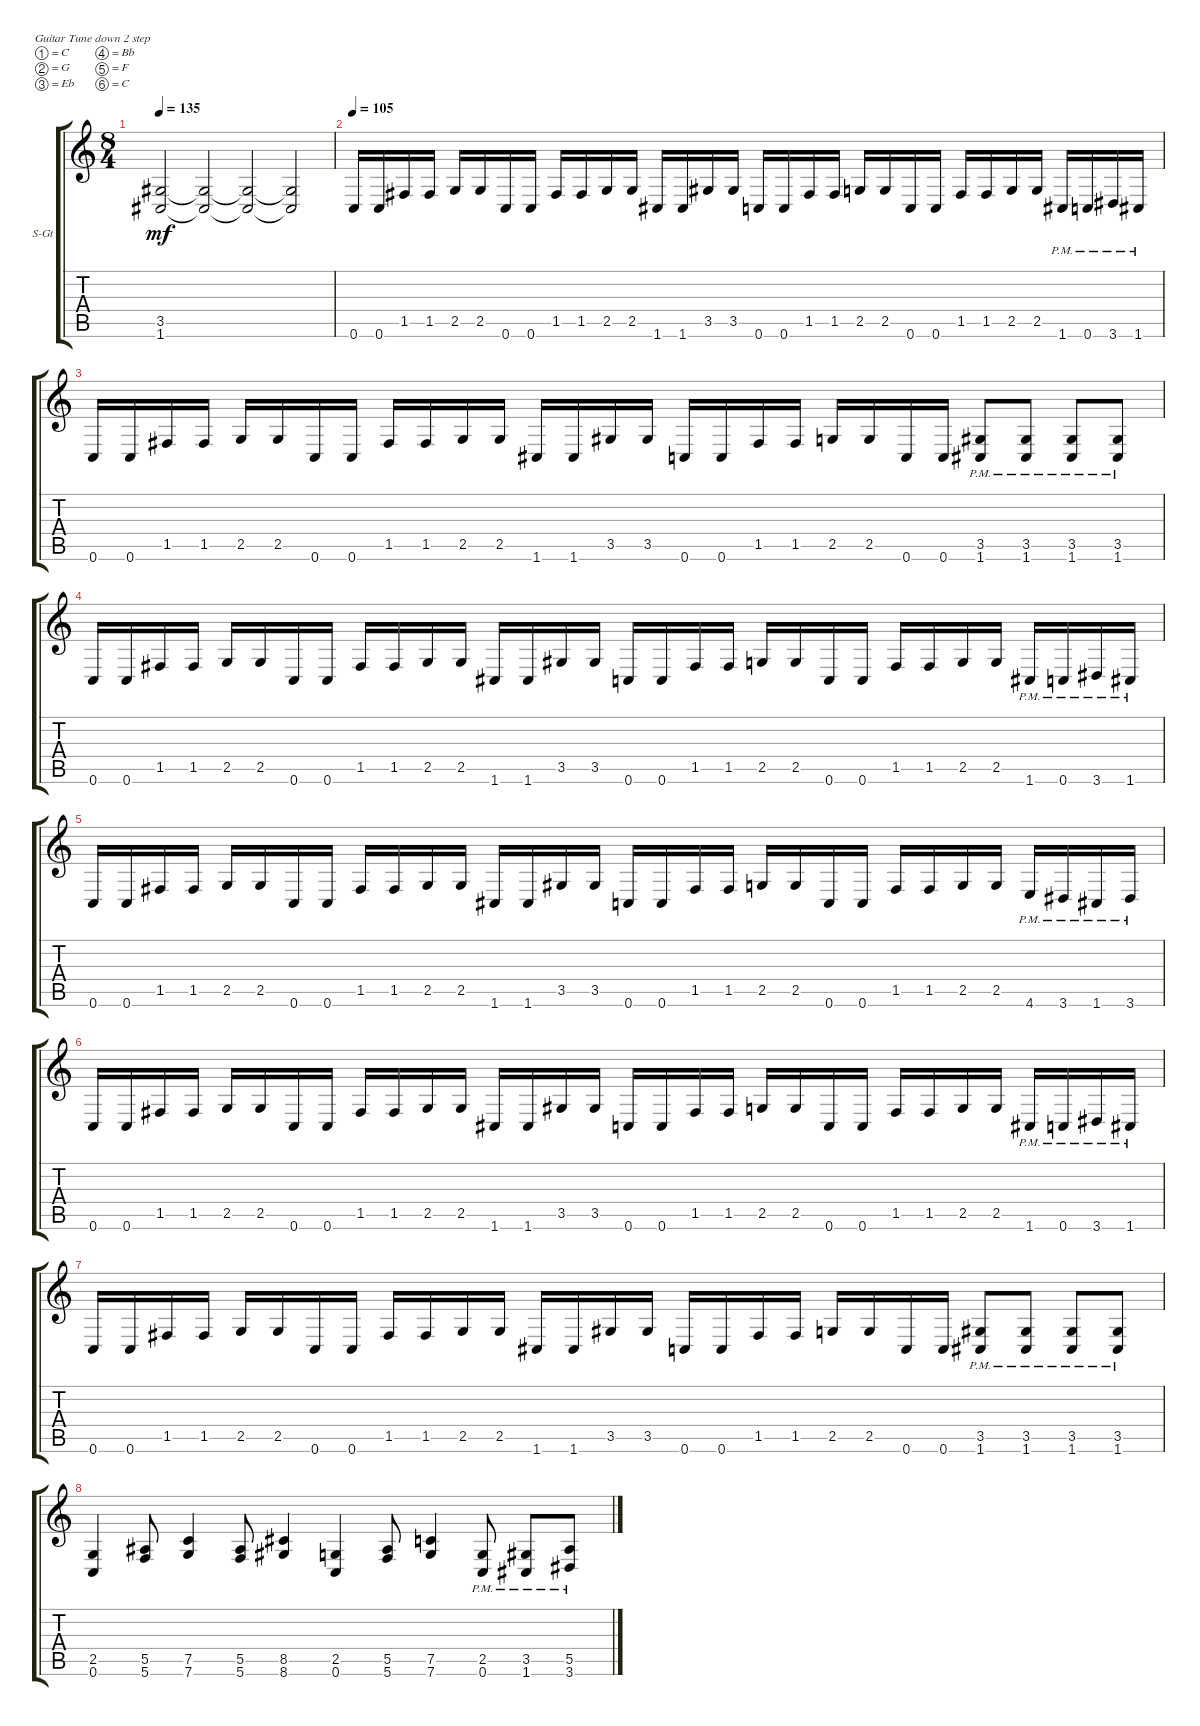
\defaultSystemsLayout 4
\bracketExtendMode groupsimilarinstruments
\firstSystemTrackNameOrientation horizontal
\otherSystemsTrackNameOrientation horizontal
\track ("Steel Guitar" "S-Gt") {instrument acousticguitarsteel}
\staff {score tabs}
\tuning (C4 G3 Eb3 Bb2 F2 C2)
\ts (8 4)
\tempo 135
\clef g2
\ks c
(1.6{t} 3.5{t}).2{dy mf} (1.6{t} 3.5{t}).2 (1.6{t} 3.5{t}).2 (1.6{t} 3.5{t}).2 |
\tempo 105
0.6.16 0.6.16 1.5.16 1.5.16 2.5.16 2.5.16 0.6.16 0.6.16 1.5.16 1.5.16 2.5.16 2.5.16 1.6.16 1.6.16 3.5.16 3.5.16 0.6.16 0.6.16 1.5.16 1.5.16 2.5.16 2.5.16 0.6.16 0.6.16 1.5.16 1.5.16 2.5.16 2.5.16 1.6{pm}.16 0.6{pm}.16 3.6{pm}.16 1.6{pm}.16 |
0.6.16 0.6.16 1.5.16 1.5.16 2.5.16 2.5.16 0.6.16 0.6.16 1.5.16 1.5.16 2.5.16 2.5.16 1.6.16 1.6.16 3.5.16 3.5.16 0.6.16 0.6.16 1.5.16 1.5.16 2.5.16 2.5.16 0.6.16 0.6.16 (1.6{pm} 3.5{pm}).8 (1.6{pm} 3.5{pm}).8 (1.6{pm} 3.5{pm}).8 (1.6{pm} 3.5{pm}).8 |
0.6.16 0.6.16 1.5.16 1.5.16 2.5.16 2.5.16 0.6.16 0.6.16 1.5.16 1.5.16 2.5.16 2.5.16 1.6.16 1.6.16 3.5.16 3.5.16 0.6.16 0.6.16 1.5.16 1.5.16 2.5.16 2.5.16 0.6.16 0.6.16 1.5.16 1.5.16 2.5.16 2.5.16 1.6{pm}.16 0.6{pm}.16 3.6{pm}.16 1.6{pm}.16 |
0.6.16 0.6.16 1.5.16 1.5.16 2.5.16 2.5.16 0.6.16 0.6.16 1.5.16 1.5.16 2.5.16 2.5.16 1.6.16 1.6.16 3.5.16 3.5.16 0.6.16 0.6.16 1.5.16 1.5.16 2.5.16 2.5.16 0.6.16 0.6.16 1.5.16 1.5.16 2.5.16 2.5.16 4.6{pm}.16 3.6{pm}.16 1.6{pm}.16 3.6{pm}.16 |
0.6.16 0.6.16 1.5.16 1.5.16 2.5.16 2.5.16 0.6.16 0.6.16 1.5.16 1.5.16 2.5.16 2.5.16 1.6.16 1.6.16 3.5.16 3.5.16 0.6.16 0.6.16 1.5.16 1.5.16 2.5.16 2.5.16 0.6.16 0.6.16 1.5.16 1.5.16 2.5.16 2.5.16 1.6{pm}.16 0.6{pm}.16 3.6{pm}.16 1.6{pm}.16 |
0.6.16 0.6.16 1.5.16 1.5.16 2.5.16 2.5.16 0.6.16 0.6.16 1.5.16 1.5.16 2.5.16 2.5.16 1.6.16 1.6.16 3.5.16 3.5.16 0.6.16 0.6.16 1.5.16 1.5.16 2.5.16 2.5.16 0.6.16 0.6.16 (1.6{pm} 3.5{pm}).8 (1.6{pm} 3.5{pm}).8 (1.6{pm} 3.5{pm}).8 (1.6{pm} 3.5{pm}).8 |
(0.6 2.5).4 (5.5 5.6).8 (7.5 7.6).4 (5.5 5.6).8 (8.5 8.6).4 (0.6 2.5).4 (5.5 5.6).8 (7.5 7.6).4 (0.6{pm} 2.5{pm}).8 (1.6{pm} 3.5{pm}).8 (3.6{pm} 5.5{pm}).8
